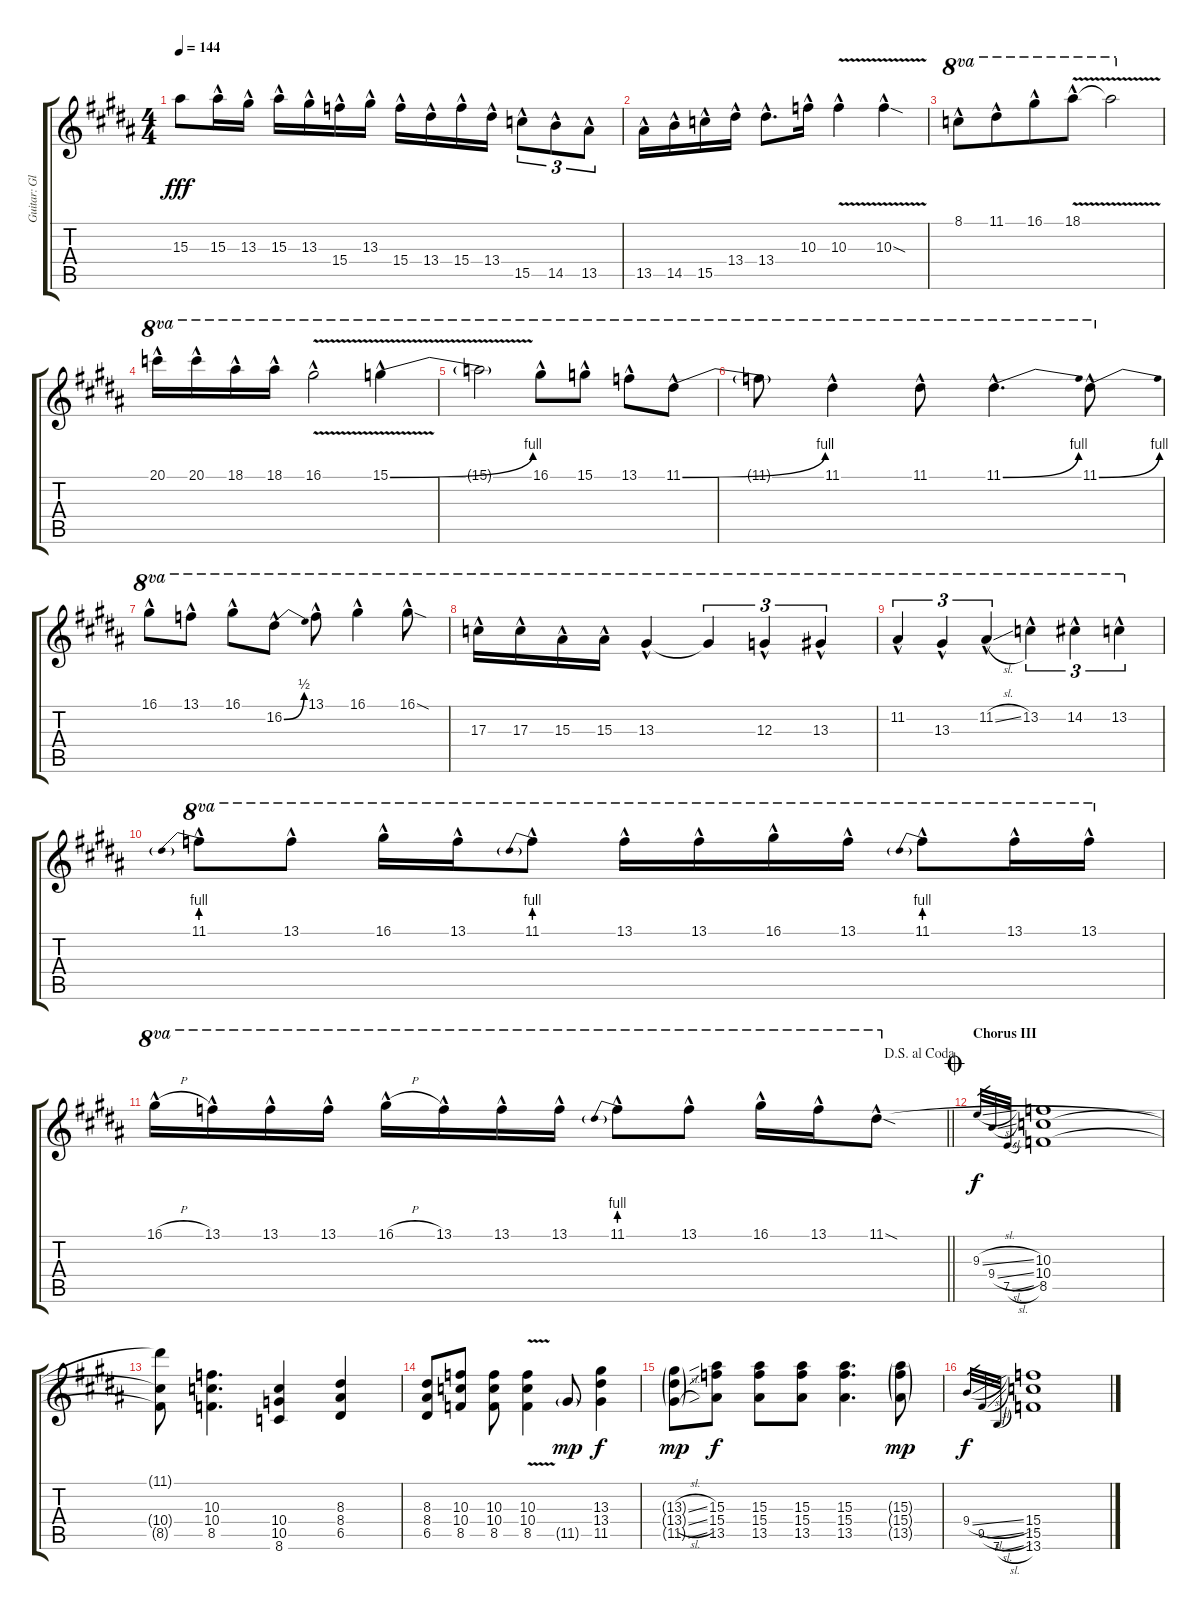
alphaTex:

\track ("Guitar: Glenn" "Guitar: Gl") {instrument overdrivenguitar}
\staff {score tabs}
\tuning (E4 B3 G3 D3 A2 E2) {hide}
\ts (4 4)
\tempo 144
\clef g2
\ks b
15.3{t}.8{dy fff} 15.3{hac}.16 13.3{hac}.16 15.3{hac}.16 13.3{hac}.16 15.4{hac}.16 13.3{hac}.16 15.4{hac}.16 13.4{hac}.16 15.4{hac}.16 13.4{hac}.16 15.5{hac}.8{tu (3 2)} 14.5{hac}.8{tu (3 2)} 13.5{hac}.8{tu (3 2)} |
13.5{hac}.16 14.5{hac}.16 15.5{hac}.16 13.4{hac}.16 13.4{hac}.8{d} 10.3{hac}.16 10.3{v hac}.4 10.3{v sod hac}.4 |
8.1{hac}.8{ot 8va} 11.1{hac}.8{ot 8va beam merge} 16.1{hac}.8{ot 8va} 18.1{v hac}.8{ot 8va} 18.1{t}.2{ot 8va} |
20.1{hac}.16{ot 8va} 20.1{hac}.16{ot 8va} 18.1{hac}.16{ot 8va} 18.1{hac}.16{ot 8va} 16.1{v hac}.2{ot 8va} 15.1{be (bend 0 0 60 4) v hac}.4{ot 8va} |
15.1{t}.2{ot 8va} 16.1{hac}.8{ot 8va} 15.1{hac}.8{ot 8va} 13.1{hac}.8{ot 8va} 11.1{be (bend 0 0 60 4) hac}.8{ot 8va} |
11.1{t}.8{ot 8va} 11.1{hac}.4{ot 8va} 11.1{hac}.8{ot 8va} 11.1{be (bend 0 0 60 4) hac}.4{d ot 8va} 11.1{be (bend 0 0 60 4) hac}.8{ot 8va} |
16.1{hac}.8{ot 8va} 13.1{hac}.8{ot 8va} 16.1{hac}.8{ot 8va} 16.2{be (bend 0 0 60 2) hac}.8{ot 8va} 13.1{hac}.8{ot 8va} 16.1{hac}.4{ot 8va} 16.1{sod hac}.8{ot 8va} |
17.3{hac}.16{ot 8va} 17.3{hac}.16{ot 8va} 15.3{hac}.16{ot 8va} 15.3{hac}.16{ot 8va} 13.3{hac}.4{ot 8va} 13.3{t}.4{tu (3 2) ot 8va} 12.3{hac}.4{tu (3 2) ot 8va} 13.3{hac}.4{tu (3 2) ot 8va} |
11.2{hac}.4{tu (3 2) ot 8va} 13.3{hac}.4{tu (3 2) ot 8va} 11.2{sl hac}.4{tu (3 2) ot 8va} 13.2{hac}.4{tu (3 2) ot 8va} 14.2{hac}.4{tu (3 2) ot 8va} 13.2{hac}.4{tu (3 2) ot 8va} |
11.1{be (prebend 0 4 60 4) hac}.8{ot 8va} 13.1{hac}.8{ot 8va} 16.1{hac}.16{ot 8va} 13.1{hac}.16{ot 8va} 11.1{be (prebend 0 4 60 4) hac}.8{ot 8va} 13.1{hac}.16{ot 8va} 13.1{hac}.16{ot 8va} 16.1{hac}.16{ot 8va} 13.1{hac}.16{ot 8va} 11.1{be (prebend 0 4 60 4) hac}.8{ot 8va} 13.1{hac}.16{ot 8va} 13.1{hac}.16{ot 8va} |
\jump dalsegnoalcoda
\barLineRight lightlight
16.1{h hac}.16{ot 8va} 13.1{hac}.16{ot 8va} 13.1{hac}.16{ot 8va} 13.1{hac}.16{ot 8va} 16.1{h hac}.16{ot 8va} 13.1{hac}.16{ot 8va} 13.1{hac}.16{ot 8va} 13.1{hac}.16{ot 8va} 11.1{be (prebend 0 4 60 4) hac}.8{ot 8va} 13.1{hac}.8{ot 8va} 16.1{hac}.16{ot 8va} 13.1{hac}.16{ot 8va} 11.1{sod hac}.8{ot 8va} |
\section ("" "Chorus III")
\jump coda
9.3{sl}.32{gr dy f} 9.4{sl}.32{gr} 7.5{sl}.32{gr} (10.3 10.4 8.5).1 |
(11.1{t} 10.4{t} 8.5{t}).8 (10.3 10.4 8.5).4{d} (10.4 10.5 8.6).4 (8.3 8.4 6.5).4 |
(8.3 8.4 6.5).8 (10.3 10.4 8.5).8 (10.3 10.4 8.5).8 (10.3{v} 10.4{v} 8.5{v}).4 11.5{g}.8{dy mp} (13.3 13.4 11.5).4{dy f} |
(13.3{sl g} 13.4{sl g} 11.5{sl g}).8{dy mp} (15.3 15.4 13.5).8{dy f} (15.3 15.4 13.5).8 (15.3 15.4 13.5).8 (15.3 15.4 13.5).4{d} (15.3{g} 15.4{g} 13.5{g}).8{dy mp} |
9.4{sl}.32{gr dy f} 9.5{sl}.32{gr} 7.6{sl}.32{gr} (15.4 15.5 13.6).1
